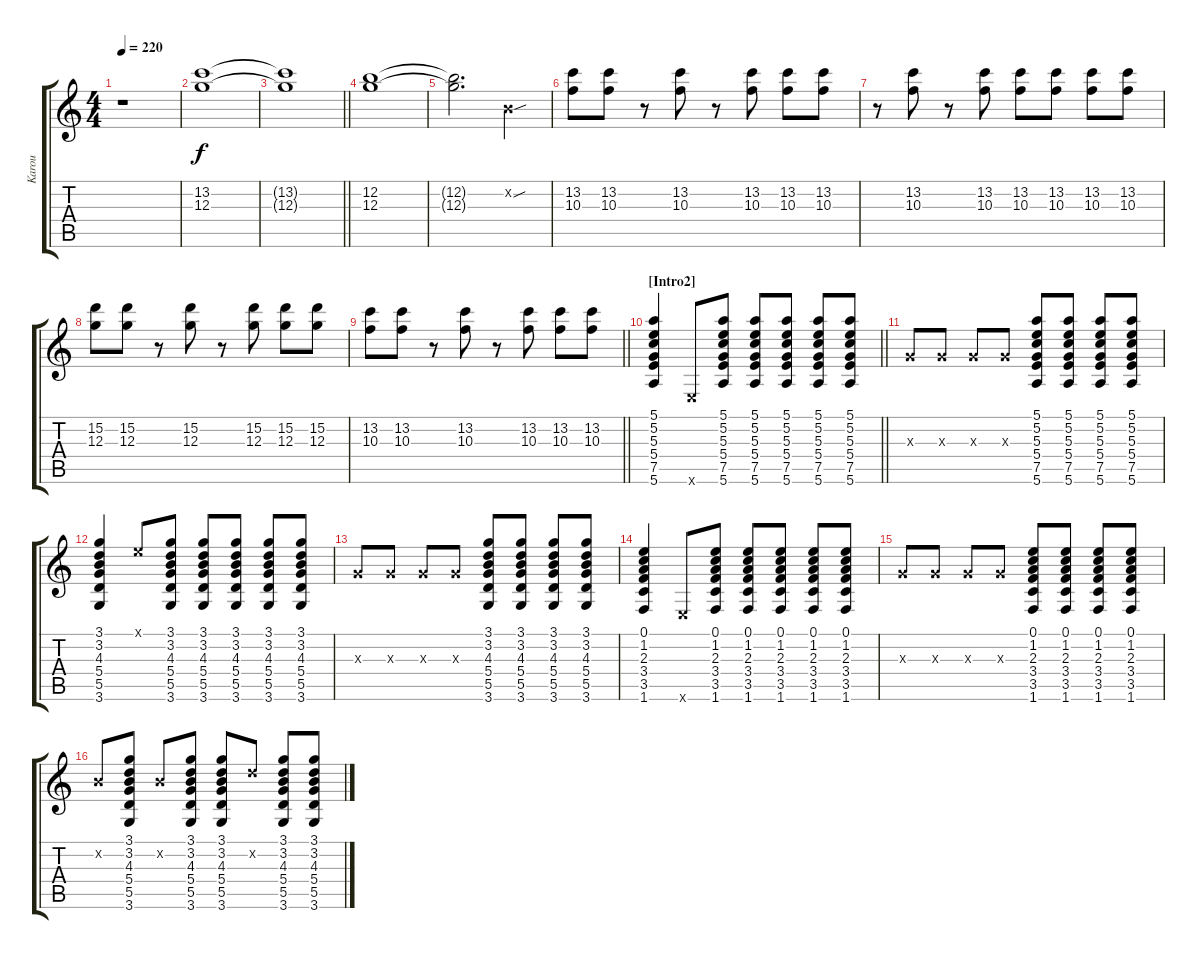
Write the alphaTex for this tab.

\track ("Karou" "Karou") {instrument overdrivenguitar}
\staff {score tabs}
\tuning (E4 B3 G3 D3 A2 E2) {hide}
\ts (4 4)
\tempo 220
\clef g2
\ks c
r.1{dy f instrument overdrivenguitar} |
(13.2 12.3).1 |
\barLineRight lightlight
(13.2{t} 12.3{t}).1 |
(12.2 12.3).1 |
(12.2{t} 12.3{t}).2{d} 0.2{sou x}.4 |
(13.2 10.3).8 (13.2 10.3).8 r.8 (13.2 10.3).8 r.8 (13.2 10.3).8 (13.2 10.3).8 (13.2 10.3).8 |
r.8 (13.2 10.3).8 r.8 (13.2 10.3).8 (13.2 10.3).8 (13.2 10.3).8 (13.2 10.3).8 (13.2 10.3).8 |
(15.2 12.3).8 (15.2 12.3).8 r.8 (15.2 12.3).8 r.8 (15.2 12.3).8 (15.2 12.3).8 (15.2 12.3).8 |
\barLineRight lightlight
(13.2 10.3).8 (13.2 10.3).8 r.8 (13.2 10.3).8 r.8 (13.2 10.3).8 (13.2 10.3).8 (13.2 10.3).8 |
\section ("" "[Intro2]")
\barLineRight lightlight
(5.1 5.2 5.3 5.4 7.5 5.6).4{volume 9} 0.6{x}.8 (5.1 5.2 5.3 5.4 7.5 5.6).8 (5.1 5.2 5.3 5.4 7.5 5.6).8 (5.1 5.2 5.3 5.4 7.5 5.6).8 (5.1 5.2 5.3 5.4 7.5 5.6).8 (5.1 5.2 5.3 5.4 7.5 5.6).8 |
\section ("" "")
0.3{x}.8 0.3{x}.8 0.3{x}.8 0.3{x}.8 (5.1 5.2 5.3 5.4 7.5 5.6).8 (5.1 5.2 5.3 5.4 7.5 5.6).8 (5.1 5.2 5.3 5.4 7.5 5.6).8 (5.1 5.2 5.3 5.4 7.5 5.6).8 |
(3.1 3.2 4.3 5.4 5.5 3.6).4 0.1{x}.8 (3.1 3.2 4.3 5.4 5.5 3.6).8 (3.1 3.2 4.3 5.4 5.5 3.6).8 (3.1 3.2 4.3 5.4 5.5 3.6).8 (3.1 3.2 4.3 5.4 5.5 3.6).8 (3.1 3.2 4.3 5.4 5.5 3.6).8 |
0.3{x}.8 0.3{x}.8 0.3{x}.8 0.3{x}.8 (3.1 3.2 4.3 5.4 5.5 3.6).8 (3.1 3.2 4.3 5.4 5.5 3.6).8 (3.1 3.2 4.3 5.4 5.5 3.6).8 (3.1 3.2 4.3 5.4 5.5 3.6).8 |
(0.1 1.2 2.3 3.4 3.5 1.6).4 0.6{x}.8 (0.1 1.2 2.3 3.4 3.5 1.6).8 (0.1 1.2 2.3 3.4 3.5 1.6).8 (0.1 1.2 2.3 3.4 3.5 1.6).8 (0.1 1.2 2.3 3.4 3.5 1.6).8 (0.1 1.2 2.3 3.4 3.5 1.6).8 |
0.3{x}.8 0.3{x}.8 0.3{x}.8 0.3{x}.8 (0.1 1.2 2.3 3.4 3.5 1.6).8 (0.1 1.2 2.3 3.4 3.5 1.6).8 (0.1 1.2 2.3 3.4 3.5 1.6).8 (0.1 1.2 2.3 3.4 3.5 1.6).8 |
0.2{x}.8 (3.1 3.2 4.3 5.4 5.5 3.6).8 0.2{x}.8 (3.1 3.2 4.3 5.4 5.5 3.6).8 (3.1 3.2 4.3 5.4 5.5 3.6).8 3.2{x}.8 (3.1 3.2 4.3 5.4 5.5 3.6).8 (3.1 3.2 4.3 5.4 5.5 3.6).8
